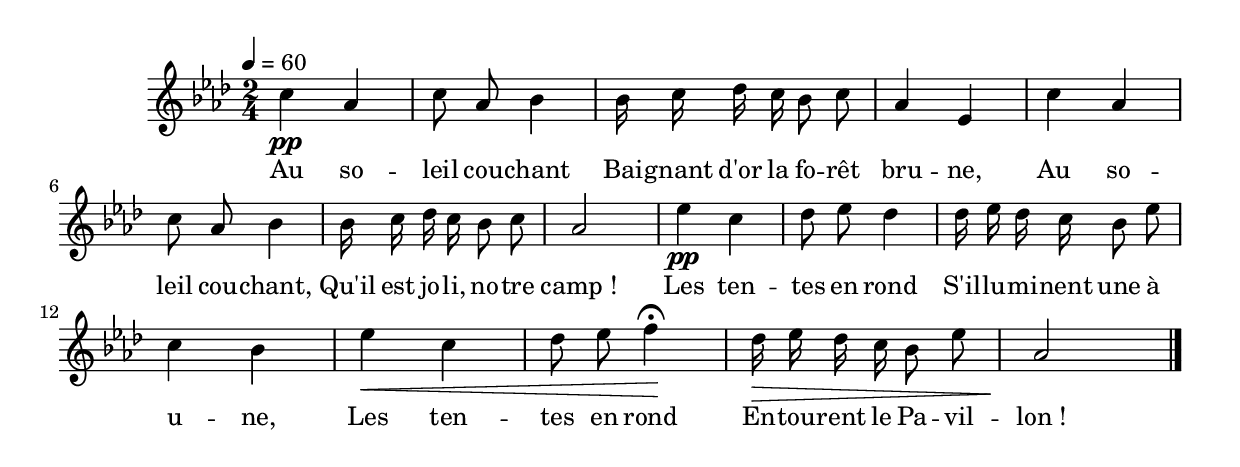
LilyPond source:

%Compilation:lilypond LaBerceuseDuCampQuiChante.ly
%Apercu:evince LaBerceuseDuCampQuiChante.pdf
%Esclaves:timidity -ia LaBerceuseDuCampQuiChante.midi
\version "2.12.1"
\include "italiano.ly"

\header {
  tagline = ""
  composer = ""
}                                        

MetriqueArmure = {
  \tempo 4=60
  \time 2/4
  \key lab \major
}

italique = { \override Score . LyricText #'font-shape = #'italic }

roman = { \override Score . LyricText #'font-shape = #'roman }

MusiqueTheme = \relative do'' {
	do4\pp lab
	do8 lab sib4
	sib16 do reb do sib8 do
	lab4 mib
	do'4 lab
	do8 lab sib4
	sib16 do reb do sib8 do
	lab2
	mib'4\pp do
	reb8 mib reb4
	reb16 mib reb do sib8 mib
	do4 sib
	mib4\< do
	reb8 mib fa4\fermata\!
	reb16\> mib reb do sib8 mib
	lab,2\! \bar "|."
}

Paroles = \lyricmode {
	Au so -- leil cou -- chant
	Bai -- gnant d'or la fo -- rêt bru -- ne,
	Au so -- leil cou -- chant,
	Qu'il est jo -- li, no -- tre camp_!
	Les ten -- tes en rond
	S'il -- lu -- mi -- nent une à u -- ne,
	Les ten -- tes en rond
	En -- tou -- rent le Pa -- vil -- lon_!
}

\score{
    \new Staff <<
      \set Staff.midiInstrument = "flute"
      \new Voice = "theme" {
	\override Score.PaperColumn #'keep-inside-line = ##t
	\autoBeamOff
	\MetriqueArmure
	\MusiqueTheme
      }
      \new Lyrics \lyricsto theme {
	\Paroles
      }                       
    >>
\layout{}
\midi{}
}
